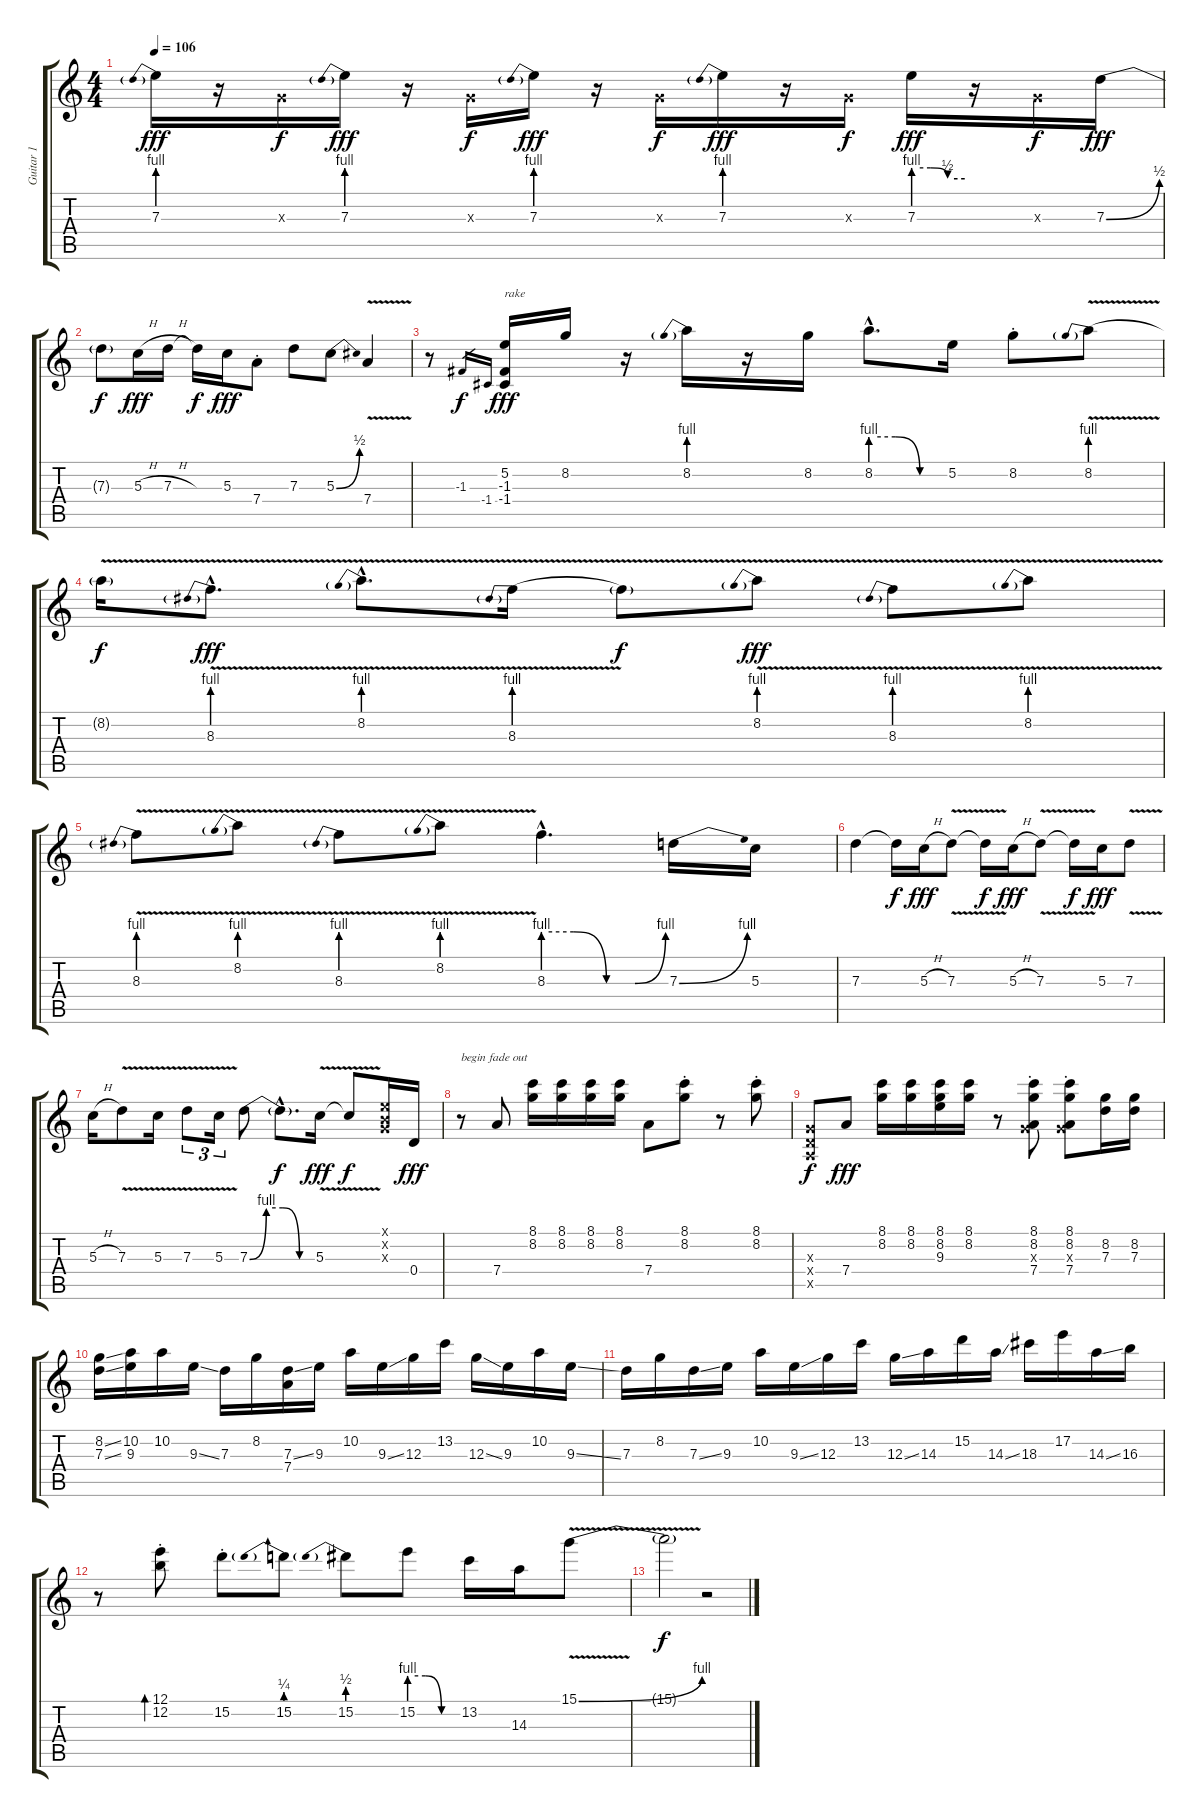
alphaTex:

\track ("Guitar 1" "Guitar 1") {instrument distortionguitar}
\staff {score tabs}
\tuning (E4 B3 G3 D3 A2 E2) {hide}
\ts (4 4)
\tempo 106
\clef g2
\ks c
7.3{be (prebend 0 4 60 4)}.16{dy fff} r.16 0.3{x}.16{dy f} 7.3{be (prebend 0 4 60 4)}.16{dy fff} r.16 0.3{x}.16{dy f} 7.3{be (prebend 0 4 60 4)}.16{dy fff} r.16 0.3{x}.16{dy f} 7.3{be (prebend 0 4 60 4)}.16{dy fff} r.16 0.3{x}.16{dy f} 7.3{be (custom 0 4 20 4 40 2 60 2)}.16{dy fff} r.16 0.3{x}.16{dy f} 7.3{be (bend 0 0 60 2)}.16{dy fff} |
7.3{t}.8{dy f} 5.3{h}.16{dy fff} 7.3{h}.16 7.3{t}.16{dy f} 5.3.16{dy fff} 7.4{st}.8 7.3.8 5.3{be (bend 0 0 60 2)}.8 7.4{v}.4 |
r.8 -1.3.16{gr dy f} -1.4.16{gr} (5.2 -1.3 -1.4).16{txt "rake" dy fff} 8.2.16 r.16 8.2{be (prebend 0 4 60 4)}.16 r.16 8.2.16 8.2{be (custom 0 4 20 4 40 0 60 0) hac}.8{d} 5.2.16 8.2{st}.8 8.2{be (prebend 0 4 60 4) v}.8 |
8.2{t}.16{dy f} 8.3{be (prebend 0 4 60 4) v hac}.8{d dy fff} 8.2{be (prebend 0 4 60 4) v hac}.8{d} 8.3{be (prebend 0 4 60 4) v}.16 8.3{t}.8{dy f} 8.2{be (prebend 0 4 60 4) v}.8{dy fff} 8.3{be (prebend 0 4 60 4) v}.8 8.2{be (prebend 0 4 60 4) v}.8 |
8.3{be (prebend 0 4 60 4) v}.8 8.2{be (prebend 0 4 60 4) v}.8 8.3{be (prebend 0 4 60 4) v}.8 8.2{be (prebend 0 4 60 4) v}.8 8.3{be (custom 0 4 15 4 31 0 45 0 60 4) hac}.4{d} 7.3{be (bend 0 0 60 4)}.16 5.3.16 |
7.3.4 7.3{t}.16{dy f} 5.3{h}.16{dy fff} 7.3{v}.8 7.3{t}.16{dy f} 5.3{h}.16{dy fff} 7.3{v}.8 7.3{t}.16{dy f} 5.3.16{dy fff} 7.3{v}.8 |
5.3{h}.16 7.3{v}.8 5.3{v}.16 7.3{v}.8{tu (3 2)} 5.3{v}.16{tu (3 2)} 7.3{be (custom 0 0 15 4 30 4 45 0 60 0)}.8 7.3{hac t}.8{d dy f} 5.3{v}.16{dy fff} 5.3{t}.8{dy f} (0.1{x} 0.2{x} 0.3{x}).16 0.4.16{dy fff} |
r.8{txt "begin fade out" volume 8} 7.4.8 (8.1 8.2).16 (8.1 8.2).16 (8.1 8.2).16 (8.1 8.2).16 7.4.8 (8.1{st} 8.2{st}).8 r.8 (8.1{st} 8.2{st}).8 |
(0.3{x} 0.4{x} 0.5{x}).8{dy f} 7.4.8{dy fff} (8.1 8.2).16 (8.1 8.2).16 (8.1 8.2 9.3).16 (8.1 8.2).16 r.8 (8.1{st} 8.2{st} 0.3{x} 7.4{st}).8 (8.1{st} 8.2{st} 0.3{x} 7.4{st}).8 (8.2 7.3).16 (8.2 7.3).16 |
(8.2{ss} 7.3{ss}).16 (10.2 9.3).16 10.2.16 9.3{ss}.16 7.3.16 8.2.16 (7.3{ss} 7.4).16 9.3.16 10.2.16 9.3{ss}.16 12.3.16 13.2.16 12.3{ss}.16 9.3.16 10.2.16 9.3{ss}.16 |
7.3.16{volume 0} 8.2.16 7.3{ss}.16 9.3.16 10.2.16 9.3{ss}.16 12.3.16 13.2.16 12.3{ss}.16 14.3.16 15.2.16 14.3{ss}.16 18.3.16 17.2.16 14.3{ss}.16 16.3.16 |
r.8 (12.1{st} 12.2{st}).8{bd 120} 15.2{st}.8 15.2{be (prebend 0 1 60 1)}.8 15.2{be (prebend 0 2 60 2)}.8 15.2{be (custom 0 4 20 4 40 0 60 0)}.8 13.2.16 14.3.16 15.1{be (bend 0 0 60 4) v}.8 |
15.1{t}.2{dy f} r.2
